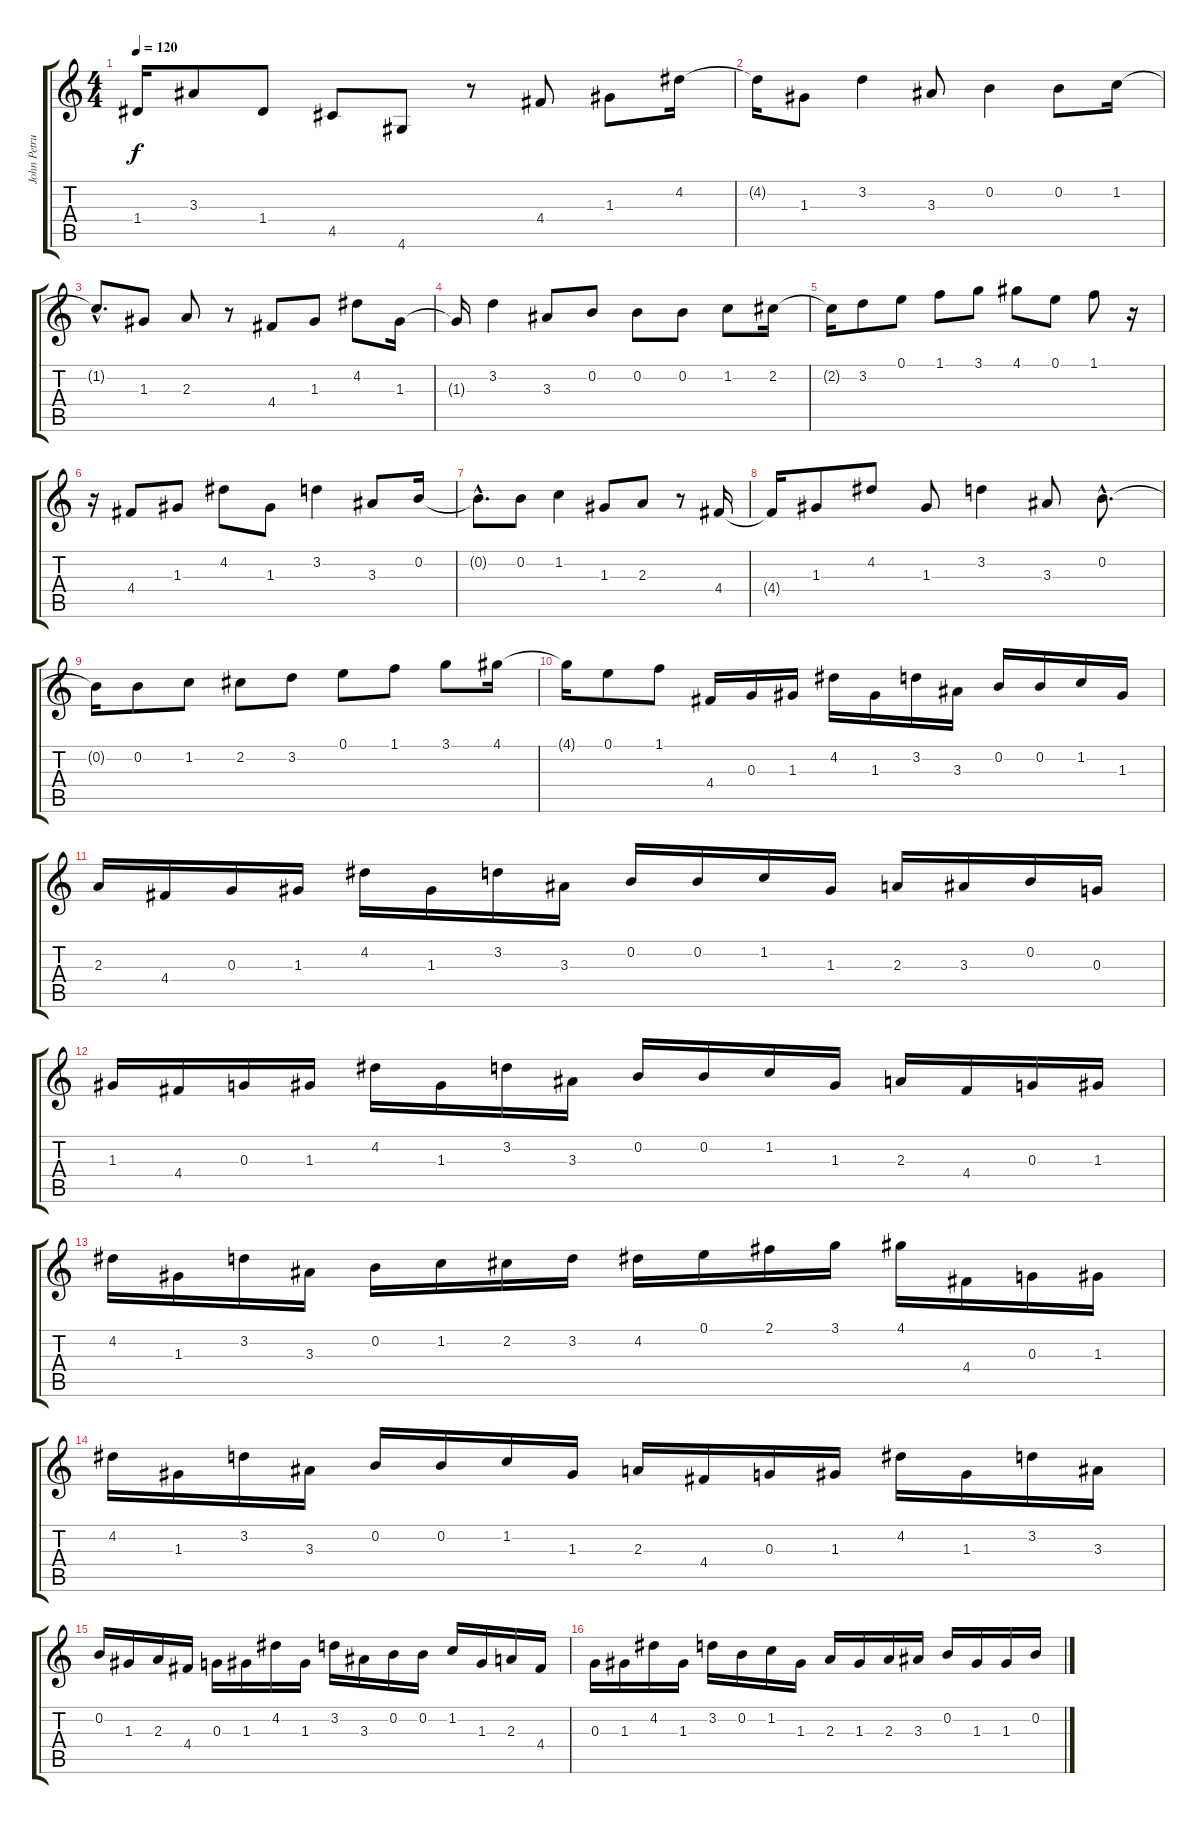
\track ("John Petrucci - Disto 1" "John Petru") {instrument distortionguitar}
\staff {score tabs}
\tuning (E4 B3 G3 D3 A2 E2) {hide}
\ts (4 4)
\tempo 120
\clef g2
\ks c
1.4{t}.16{dy f} 3.3.8 1.4.8 4.5.8 4.6.8 r.8 4.4.8 1.3.8 4.2.16 |
4.2{t}.16 1.3.8 3.2.4 3.3.8 0.2.4 0.2.8 1.2.16 |
1.2{hac t}.8{d} 1.3.8 2.3.8 r.8 4.4.8 1.3.8 4.2.8 1.3.16 |
1.3{t}.16 3.2.4 3.3.8 0.2.8 0.2.8 0.2.8 1.2.8 2.2.16 |
2.2{t}.16 3.2.8 0.1.8 1.1.8 3.1.8 4.1.8 0.1.8 1.1.8 r.16 |
r.16 4.4.8 1.3.8 4.2.8 1.3.8 3.2.4 3.3.8 0.2.16 |
0.2{hac t}.8{d} 0.2.8 1.2.4 1.3.8 2.3.8 r.8 4.4.16 |
4.4{t}.16 1.3.8 4.2.8 1.3.8 3.2.4 3.3.8 0.2{hac}.8{d} |
0.2{t}.16 0.2.8 1.2.8 2.2.8 3.2.8 0.1.8 1.1.8 3.1.8 4.1.16 |
4.1{t}.16 0.1.8 1.1.8 4.4.16 0.3.16 1.3.16 4.2.16 1.3.16 3.2.16 3.3.16 0.2.16 0.2.16 1.2.16 1.3.16 |
2.3.16 4.4.16 0.3.16 1.3.16 4.2.16 1.3.16 3.2.16 3.3.16 0.2.16 0.2.16 1.2.16 1.3.16 2.3.16 3.3.16 0.2.16 0.3.16 |
1.3.16 4.4.16 0.3.16 1.3.16 4.2.16 1.3.16 3.2.16 3.3.16 0.2.16 0.2.16 1.2.16 1.3.16 2.3.16 4.4.16 0.3.16 1.3.16 |
4.2.16 1.3.16 3.2.16 3.3.16 0.2.16 1.2.16 2.2.16 3.2.16 4.2.16 0.1.16 2.1.16 3.1.16 4.1.16 4.4.16 0.3.16 1.3.16 |
4.2.16 1.3.16 3.2.16 3.3.16 0.2.16 0.2.16 1.2.16 1.3.16 2.3.16 4.4.16 0.3.16 1.3.16 4.2.16 1.3.16 3.2.16 3.3.16 |
0.2.16 1.3.16 2.3.16 4.4.16 0.3.16 1.3.16 4.2.16 1.3.16 3.2.16 3.3.16 0.2.16 0.2.16 1.2.16 1.3.16 2.3.16 4.4.16 |
0.3.16 1.3.16 4.2.16 1.3.16 3.2.16 0.2.16 1.2.16 1.3.16 2.3.16 1.3.16 2.3.16 3.3.16 0.2.16 1.3.16 1.3.16 0.2.16
